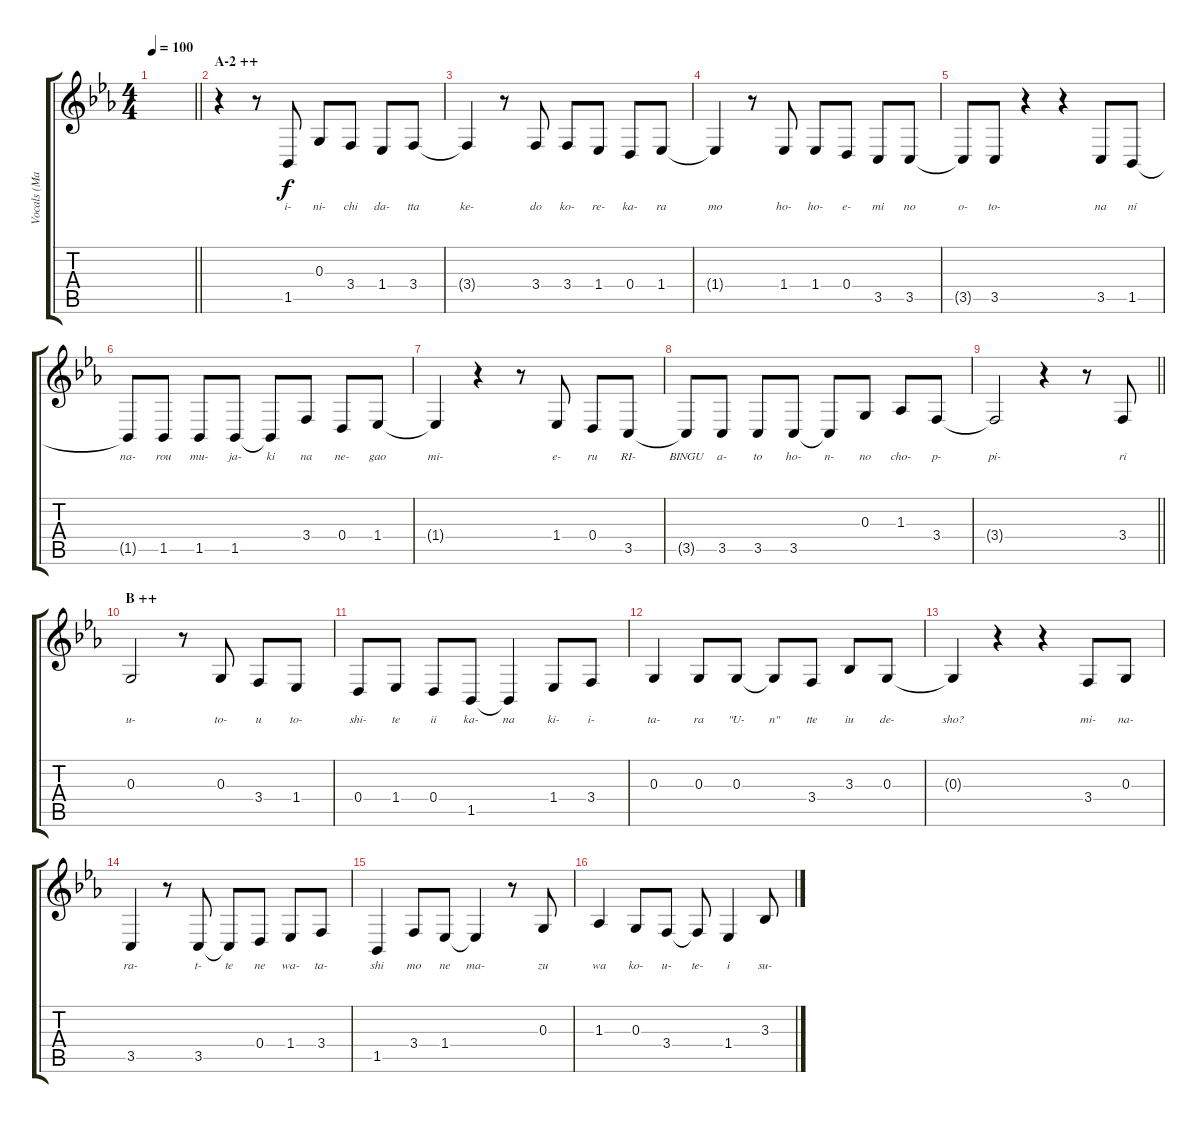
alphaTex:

\track ("Vocals (Manabe Nodoka)" "Vocals (Ma") {instrument altosax}
\staff {score tabs}
\tuning (E4 B3 G3 D3 A2 E2) {hide}
\ts (4 4)
\tempo 100
\clef g2
\barLineRight lightlight
\ks eb
|
\section ("" "A-2 ++")
r.4 r.8 1.5.8{lyrics (0 "i-") lyrics (1 "") lyrics (2 "") lyrics (3 "") lyrics (4 "")} 0.3.8{lyrics (0 "ni-") lyrics (1 "") lyrics (2 "") lyrics (3 "") lyrics (4 "")} 3.4.8{lyrics (0 "chi") lyrics (1 "") lyrics (2 "") lyrics (3 "") lyrics (4 "")} 1.4.8{lyrics (0 "da-") lyrics (1 "") lyrics (2 "") lyrics (3 "") lyrics (4 "")} 3.4.8{lyrics (0 "tta") lyrics (1 "") lyrics (2 "") lyrics (3 "") lyrics (4 "")} |
3.4{t}.4{lyrics (0 "ke-") lyrics (1 "") lyrics (2 "") lyrics (3 "") lyrics (4 "")} r.8 3.4.8{lyrics (0 "do") lyrics (1 "") lyrics (2 "") lyrics (3 "") lyrics (4 "")} 3.4.8{lyrics (0 "ko-") lyrics (1 "") lyrics (2 "") lyrics (3 "") lyrics (4 "")} 1.4.8{lyrics (0 "re-") lyrics (1 "") lyrics (2 "") lyrics (3 "") lyrics (4 "")} 0.4.8{lyrics (0 "ka-") lyrics (1 "") lyrics (2 "") lyrics (3 "") lyrics (4 "")} 1.4.8{lyrics (0 "ra") lyrics (1 "") lyrics (2 "") lyrics (3 "") lyrics (4 "")} |
1.4{t}.4{lyrics (0 "mo") lyrics (1 "") lyrics (2 "") lyrics (3 "") lyrics (4 "")} r.8 1.4.8{lyrics (0 "ho-") lyrics (1 "") lyrics (2 "") lyrics (3 "") lyrics (4 "")} 1.4.8{lyrics (0 "ho-") lyrics (1 "") lyrics (2 "") lyrics (3 "") lyrics (4 "")} 0.4.8{lyrics (0 "e-") lyrics (1 "") lyrics (2 "") lyrics (3 "") lyrics (4 "")} 3.5.8{lyrics (0 "mi") lyrics (1 "") lyrics (2 "") lyrics (3 "") lyrics (4 "")} 3.5.8{lyrics (0 "no") lyrics (1 "") lyrics (2 "") lyrics (3 "") lyrics (4 "")} |
3.5{t}.8{lyrics (0 "o-") lyrics (1 "") lyrics (2 "") lyrics (3 "") lyrics (4 "")} 3.5.8{lyrics (0 "to-") lyrics (1 "") lyrics (2 "") lyrics (3 "") lyrics (4 "")} r.4 r.4 3.5.8{lyrics (0 "na") lyrics (1 "") lyrics (2 "") lyrics (3 "") lyrics (4 "")} 1.5.8{lyrics (0 "ni") lyrics (1 "") lyrics (2 "") lyrics (3 "") lyrics (4 "")} |
1.5{t}.8{lyrics (0 "na-") lyrics (1 "") lyrics (2 "") lyrics (3 "") lyrics (4 "")} 1.5.8{lyrics (0 "rou") lyrics (1 "") lyrics (2 "") lyrics (3 "") lyrics (4 "")} 1.5.8{lyrics (0 "mu-") lyrics (1 "") lyrics (2 "") lyrics (3 "") lyrics (4 "")} 1.5.8{lyrics (0 "ja-") lyrics (1 "") lyrics (2 "") lyrics (3 "") lyrics (4 "")} 1.5{t}.8{lyrics (0 "ki") lyrics (1 "") lyrics (2 "") lyrics (3 "") lyrics (4 "")} 3.4.8{lyrics (0 "na") lyrics (1 "") lyrics (2 "") lyrics (3 "") lyrics (4 "")} 0.4.8{lyrics (0 "ne-") lyrics (1 "") lyrics (2 "") lyrics (3 "") lyrics (4 "")} 1.4.8{lyrics (0 "gao") lyrics (1 "") lyrics (2 "") lyrics (3 "") lyrics (4 "")} |
1.4{t}.4{lyrics (0 "mi-") lyrics (1 "") lyrics (2 "") lyrics (3 "") lyrics (4 "")} r.4 r.8 1.4.8{lyrics (0 "e-") lyrics (1 "") lyrics (2 "") lyrics (3 "") lyrics (4 "")} 0.4.8{lyrics (0 "ru") lyrics (1 "") lyrics (2 "") lyrics (3 "") lyrics (4 "")} 3.5.8{lyrics (0 "RI-") lyrics (1 "") lyrics (2 "") lyrics (3 "") lyrics (4 "")} |
3.5{t}.8{lyrics (0 "BINGU") lyrics (1 "") lyrics (2 "") lyrics (3 "") lyrics (4 "")} 3.5.8{lyrics (0 "a-") lyrics (1 "") lyrics (2 "") lyrics (3 "") lyrics (4 "")} 3.5.8{lyrics (0 "to") lyrics (1 "") lyrics (2 "") lyrics (3 "") lyrics (4 "")} 3.5.8{lyrics (0 "ho-") lyrics (1 "") lyrics (2 "") lyrics (3 "") lyrics (4 "")} 3.5{t}.8{lyrics (0 "n-") lyrics (1 "") lyrics (2 "") lyrics (3 "") lyrics (4 "")} 0.3.8{lyrics (0 "no") lyrics (1 "") lyrics (2 "") lyrics (3 "") lyrics (4 "")} 1.3.8{lyrics (0 "cho-") lyrics (1 "") lyrics (2 "") lyrics (3 "") lyrics (4 "")} 3.4.8{lyrics (0 "p-") lyrics (1 "") lyrics (2 "") lyrics (3 "") lyrics (4 "")} |
\barLineRight lightlight
3.4{t}.2{lyrics (0 "pi-") lyrics (1 "") lyrics (2 "") lyrics (3 "") lyrics (4 "")} r.4 r.8 3.4.8{lyrics (0 "ri") lyrics (1 "") lyrics (2 "") lyrics (3 "") lyrics (4 "")} |
\section ("" "B ++")
0.3.2{lyrics (0 "u-") lyrics (1 "") lyrics (2 "") lyrics (3 "") lyrics (4 "")} r.8 0.3.8{lyrics (0 "to-") lyrics (1 "") lyrics (2 "") lyrics (3 "") lyrics (4 "")} 3.4.8{lyrics (0 "u") lyrics (1 "") lyrics (2 "") lyrics (3 "") lyrics (4 "")} 1.4.8{lyrics (0 "to-") lyrics (1 "") lyrics (2 "") lyrics (3 "") lyrics (4 "")} |
0.4.8{lyrics (0 "shi-") lyrics (1 "") lyrics (2 "") lyrics (3 "") lyrics (4 "")} 1.4.8{lyrics (0 "te") lyrics (1 "") lyrics (2 "") lyrics (3 "") lyrics (4 "")} 0.4.8{lyrics (0 "ii") lyrics (1 "") lyrics (2 "") lyrics (3 "") lyrics (4 "")} 1.5.8{lyrics (0 "ka-") lyrics (1 "") lyrics (2 "") lyrics (3 "") lyrics (4 "")} 1.5{t}.4{lyrics (0 "na") lyrics (1 "") lyrics (2 "") lyrics (3 "") lyrics (4 "")} 1.4.8{lyrics (0 "ki-") lyrics (1 "") lyrics (2 "") lyrics (3 "") lyrics (4 "")} 3.4.8{lyrics (0 "i-") lyrics (1 "") lyrics (2 "") lyrics (3 "") lyrics (4 "")} |
0.3.4{lyrics (0 "ta-") lyrics (1 "") lyrics (2 "") lyrics (3 "") lyrics (4 "")} 0.3.8{lyrics (0 "ra") lyrics (1 "") lyrics (2 "") lyrics (3 "") lyrics (4 "")} 0.3.8{lyrics (0 "\"U-") lyrics (1 "") lyrics (2 "") lyrics (3 "") lyrics (4 "")} 0.3{t}.8{lyrics (0 "n\"") lyrics (1 "") lyrics (2 "") lyrics (3 "") lyrics (4 "")} 3.4.8{lyrics (0 "tte") lyrics (1 "") lyrics (2 "") lyrics (3 "") lyrics (4 "")} 3.3.8{lyrics (0 "iu") lyrics (1 "") lyrics (2 "") lyrics (3 "") lyrics (4 "")} 0.3.8{lyrics (0 "de-") lyrics (1 "") lyrics (2 "") lyrics (3 "") lyrics (4 "")} |
0.3{t}.4{lyrics (0 "sho?") lyrics (1 "") lyrics (2 "") lyrics (3 "") lyrics (4 "")} r.4 r.4 3.4.8{lyrics (0 "mi-") lyrics (1 "") lyrics (2 "") lyrics (3 "") lyrics (4 "")} 0.3.8{lyrics (0 "na-") lyrics (1 "") lyrics (2 "") lyrics (3 "") lyrics (4 "")} |
3.5.4{lyrics (0 "ra-") lyrics (1 "") lyrics (2 "") lyrics (3 "") lyrics (4 "")} r.8 3.5.8{lyrics (0 "t-") lyrics (1 "") lyrics (2 "") lyrics (3 "") lyrics (4 "")} 3.5{t}.8{lyrics (0 "te") lyrics (1 "") lyrics (2 "") lyrics (3 "") lyrics (4 "")} 0.4.8{lyrics (0 "ne") lyrics (1 "") lyrics (2 "") lyrics (3 "") lyrics (4 "")} 1.4.8{lyrics (0 "wa-") lyrics (1 "") lyrics (2 "") lyrics (3 "") lyrics (4 "")} 3.4.8{lyrics (0 "ta-") lyrics (1 "") lyrics (2 "") lyrics (3 "") lyrics (4 "")} |
1.5.4{lyrics (0 "shi") lyrics (1 "") lyrics (2 "") lyrics (3 "") lyrics (4 "")} 3.4.8{lyrics (0 "mo") lyrics (1 "") lyrics (2 "") lyrics (3 "") lyrics (4 "")} 1.4.8{lyrics (0 "ne") lyrics (1 "") lyrics (2 "") lyrics (3 "") lyrics (4 "")} 1.4{t}.4{lyrics (0 "ma-") lyrics (1 "") lyrics (2 "") lyrics (3 "") lyrics (4 "")} r.8 0.3.8{lyrics (0 "zu") lyrics (1 "") lyrics (2 "") lyrics (3 "") lyrics (4 "")} |
1.3.4{lyrics (0 "wa") lyrics (1 "") lyrics (2 "") lyrics (3 "") lyrics (4 "")} 0.3.8{lyrics (0 "ko-") lyrics (1 "") lyrics (2 "") lyrics (3 "") lyrics (4 "")} 3.4.8{lyrics (0 "u-") lyrics (1 "") lyrics (2 "") lyrics (3 "") lyrics (4 "")} 3.4{t}.8{lyrics (0 "te-") lyrics (1 "") lyrics (2 "") lyrics (3 "") lyrics (4 "")} 1.4.4{lyrics (0 "i") lyrics (1 "") lyrics (2 "") lyrics (3 "") lyrics (4 "")} 3.3.8{lyrics (0 "su-") lyrics (1 "") lyrics (2 "") lyrics (3 "") lyrics (4 "")}
